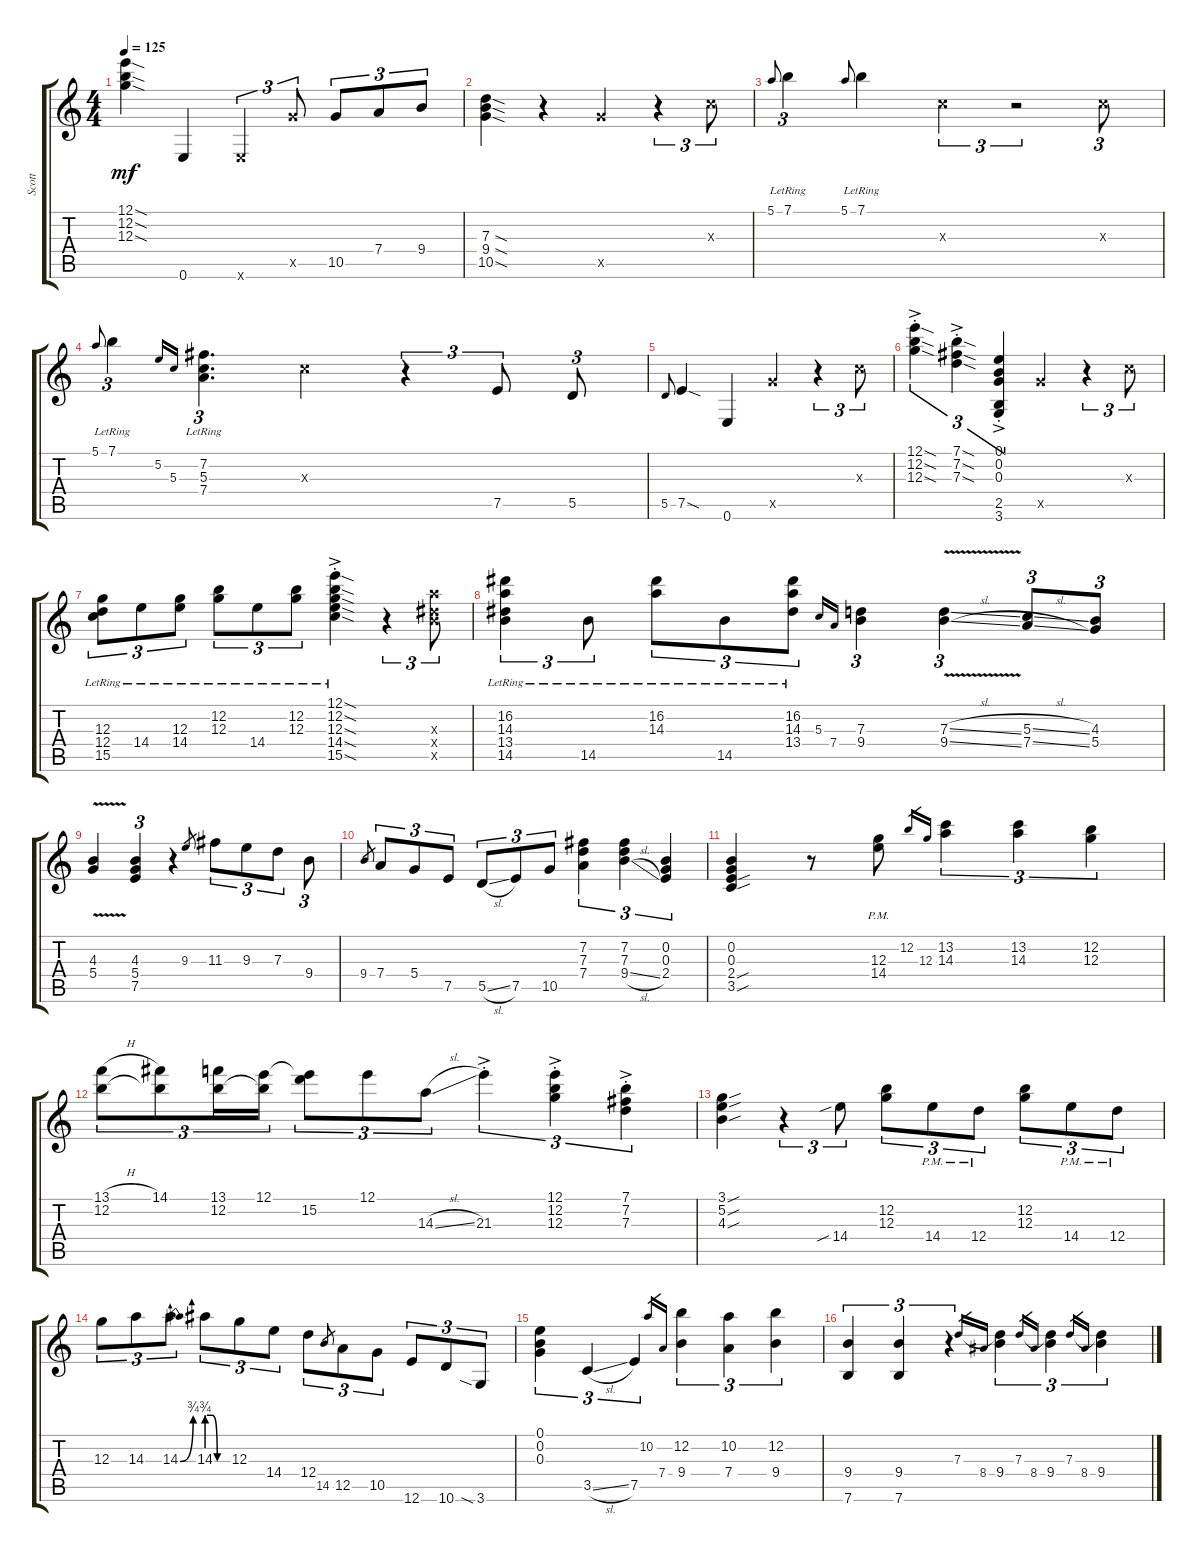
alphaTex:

\track ("Scott" "Scott") {instrument electricguitarclean}
\staff {score tabs}
\tuning (E4 B3 G3 D3 A2 E2) {hide}
\ts (4 4)
\tempo 125
\clef g2
\ks c
(12.1{sod} 12.2{sod} 12.3{sod}).4{dy mf} 0.6.4 0.6{x}.4{tu (3 2)} 10.5{x}.8{tu (3 2)} 10.5.8{tu (3 2)} 7.4.8{tu (3 2)} 9.4.8{tu (3 2)} |
(7.3{sod} 9.4{sod} 10.5{sod}).4 r.4 10.5{x}.4 r.4{tu (3 2)} 5.3{x}.8{tu (3 2)} |
5.1.8{gr onbeat} 7.1{lr}.4{tu (3 2)} 5.1.8{gr onbeat} 7.1{lr}.4 5.3{x}.4{tu (3 2)} r.2{tu (3 2)} 5.3{x}.8{tu (3 2)} |
5.1.8{gr onbeat} 7.1{lr}.4{tu (3 2)} 5.2.16{gr onbeat} 5.3.16{gr onbeat} (7.2{lr} 5.3{lr} 7.4{lr}).4{d tu (3 2)} 5.3{x}.4 r.4{tu (3 2)} 7.5.8{tu (3 2)} 5.5.8{tu (3 2)} |
5.5.8{gr onbeat} 7.5{sod}.4 0.6.4 10.5{x}.4 r.4{tu (3 2)} 5.3{x}.8{tu (3 2)} |
(12.1{sod} 12.2{sod} 12.3{sod ac st}).4{tu (3 2)} (7.1{sod} 7.2{sod} 7.3{sod ac st}).4{tu (3 2)} (0.1{ac st} 0.2 0.3 2.5 3.6).4{tu (3 2)} 10.5{x}.4 r.4{tu (3 2)} 5.3{x}.8{tu (3 2)} |
(12.3{lr} 12.4{lr} 15.5{lr}).8{tu (3 2)} 14.4{lr}.8{tu (3 2)} (12.3{lr} 14.4{lr}).8{tu (3 2)} (12.2{lr} 12.3{lr}).8{tu (3 2)} 14.4{lr}.8{tu (3 2)} (12.2{lr} 12.3{lr}).8{tu (3 2)} (12.1{sod lr} 12.2{sod lr} 12.3{sod lr} 14.4{sod} 15.5{sod ac st}).4 r.4{tu (3 2)} (14.3{x} 13.4{x} 14.5{x}).8{tu (3 2)} |
(16.2{lr} 14.3{lr} 13.4{lr} 14.5{lr}).4{tu (3 2)} 14.5{lr}.8{tu (3 2)} (16.2{lr} 14.3{lr}).8{tu (3 2)} 14.5{lr}.8{tu (3 2)} (16.2{lr} 14.3{lr} 13.4).8{tu (3 2)} 5.3.16{gr onbeat} 7.4.16{gr onbeat} (7.3 9.4).4{tu (3 2)} (7.3{v sl} 9.4{v sl}).4{tu (3 2)} (5.3{sl} 7.4{sl}).8{tu (3 2)} (4.3 5.4).8{tu (3 2)} |
(4.3{v} 5.4{v}).4 (4.3 5.4 7.5).4{tu (3 2)} r.4 9.3.8{gr} 11.3.8{tu (3 2)} 9.3.8{tu (3 2)} 7.3.8{tu (3 2)} 9.4.8{tu (3 2)} |
9.4.8{gr} 7.4.8{tu (3 2)} 5.4.8{tu (3 2)} 7.5.8{tu (3 2)} 5.5{sl}.8{tu (3 2)} 7.5.8{tu (3 2)} 10.5.8{tu (3 2)} (7.2 7.3 7.4).4{tu (3 2)} (7.2 7.3 9.4{sl}).4{tu (3 2)} (0.2 0.3 2.4).4{tu (3 2)} |
(0.2 0.3 2.4{sou} 3.5{sou}).4 r.8 (12.3{pm} 14.4{pm}).8 12.2.16{gr} 12.3.16{gr} (13.2 14.3).4{tu (3 2)} (13.2 14.3).4{tu (3 2)} (12.2 12.3).4{tu (3 2)} |
(13.1{h} 12.2).8{tu (3 2)} (14.1 12.2{t}).8{tu (3 2)} (13.1 12.2).16{tu (3 2)} (12.1 12.2{t}).16{tu (3 2)} (12.1{t} 15.2).8{tu (3 2)} 12.1.8{tu (3 2)} 14.3{sl}.8{tu (3 2)} 21.3{ac st}.4{tu (3 2)} (12.1{ac st} 12.2{ac st} 12.3{ac st}).4{tu (3 2)} (7.1{ac st} 7.2{ac st} 7.3{ac st}).4{tu (3 2)} |
(3.1{sou} 5.2{sou} 4.3{sou}).4 r.4{tu (3 2)} 14.4{sib}.8{tu (3 2)} (12.2 12.3).8{tu (3 2)} 14.4{pm}.8{tu (3 2)} 12.4{pm}.8{tu (3 2)} (12.2 12.3).8{tu (3 2)} 14.4{pm}.8{tu (3 2)} 12.4{pm}.8{tu (3 2)} |
12.3.8{tu (3 2)} 14.3.8{tu (3 2)} 14.3{be (bend 0 0 60 3)}.8{tu (3 2)} 14.3{be (custom 0 3 15 3 30 0 60 0)}.8{tu (3 2)} 12.3.8{tu (3 2)} 14.4.8{tu (3 2)} 12.4.8{tu (3 2)} 14.5.8{gr} 12.5.8{tu (3 2)} 10.5.8{tu (3 2)} 12.6.8{tu (3 2)} 10.6.8{tu (3 2)} 3.6{sia}.8{tu (3 2)} |
(0.1 0.2 0.3).4{tu (3 2)} 3.5{sl}.4{tu (3 2)} 7.5.4{tu (3 2)} 10.2.16{gr} 7.4.16{gr} (12.2 9.4).4{tu (3 2)} (10.2 7.4).4{tu (3 2)} (12.2 9.4).4{tu (3 2)} |
(9.4 7.6).4{tu (3 2)} (9.4 7.6).4{tu (3 2)} r.4{tu (3 2)} 7.3.16{gr} 8.4.16{gr} (7.3{t} 9.4).4{tu (3 2)} 7.3.16{gr} 8.4.16{gr} (7.3{t} 9.4).4{tu (3 2)} 7.3.16{gr} 8.4.16{gr} (7.3{t} 9.4).4{tu (3 2)}
